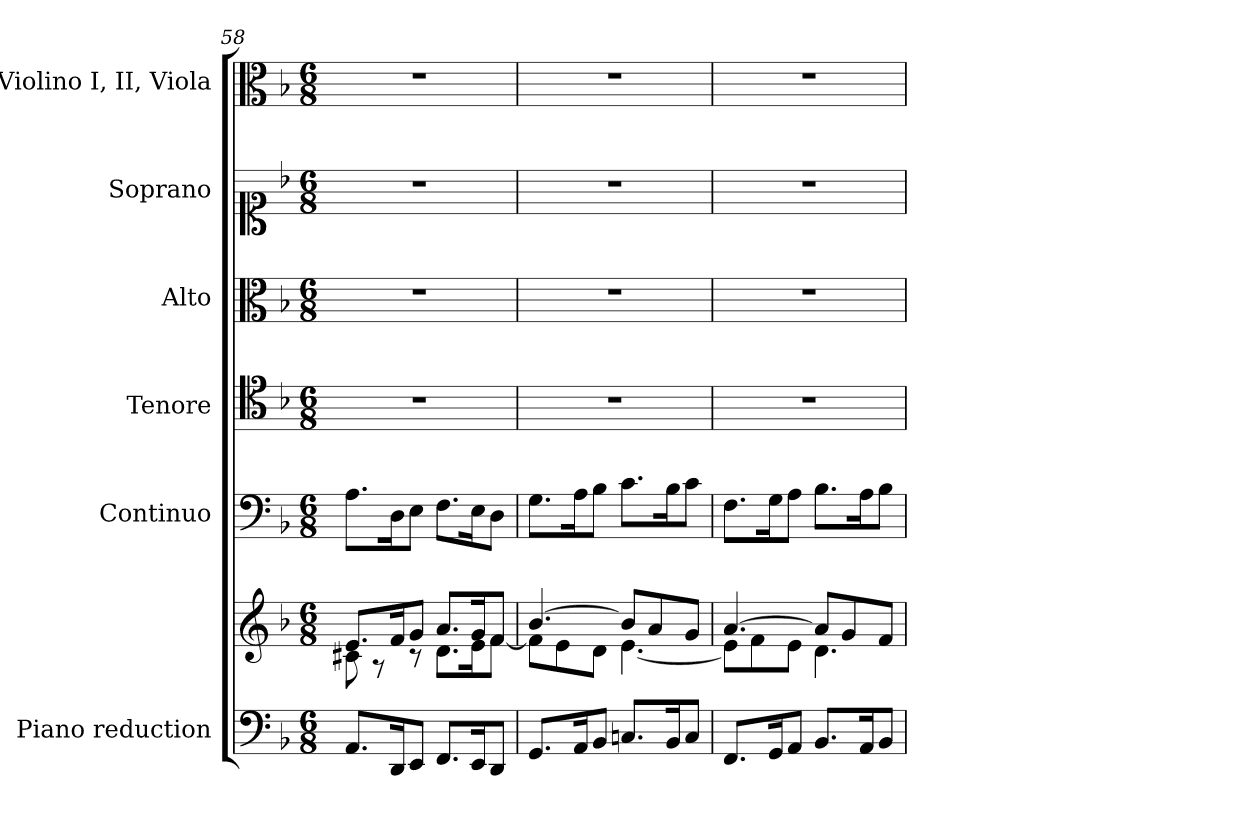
**kern	**kern	**kern	**kern	**kern	**kern	**kern
*part6	*part6	*part5	*part4	*part3	*part2	*part1
*staff7	*staff6	*staff5	*staff4	*staff3	*staff2	*staff1
*I"Piano reduction	*	*I"Continuo	*I"Tenore	*I"Alto	*I"Soprano	*I"Violino I, II, Viola
*I'Pno	*	*	*	*	*	*I'Vln
*clefF4	*clefG2	*clefF4	*clefC4	*clefC3	*clefC1	*clefC3
*k[b-]	*k[b-]	*k[b-]	*k[b-]	*k[b-]	*k[b-]	*k[b-]
*M6/8	*M6/8	*M6/8	*M6/8	*M6/8	*M6/8	*M6/8
=58	=58	=58	=58	=58	=58	=58
*	*^	*	*	*	*	*
8.AA/L	8.e/L	8c#X\	8.A\L	2.r	2.r	2.r	2.r
.	.	8r	.	.	.	.	.
16DD/K	16f/K	.	16D\K	.	.	.	.
8EE/J	8g/J	8r	8E\J	.	.	.	.
8.FF/L	8.a/L	8.d\L	8.F\L	.	.	.	.
16EE/K	16g/K	16e\K	16E\K	.	.	.	.
8DD/J	8f/J	[8f\J	8D\J	.	.	.	.
=59	=59	=59	=59	=59	=59	=59	=59
8.GG/L	[4.b-/	8f\L]	8.G\L	2.r	2.r	2.r	2.r
.	.	8e\	.	.	.	.	.
16AA/K	.	.	16A\K	.	.	.	.
8BB-/J	.	8d\J	8B-\J	.	.	.	.
8.Cn/L	8b-/L]	[4.e\	8.c\L	.	.	.	.
.	8a/	.	.	.	.	.	.
16BB-/K	.	.	16B-\K	.	.	.	.
8C/J	8g/J	.	8c\J	.	.	.	.
=60	=60	=60	=60	=60	=60	=60	=60
8.FF/L	[4.a/	8e\L]	8.F\L	2.r	2.r	2.r	2.r
.	.	8f\	.	.	.	.	.
16GG/K	.	.	16G\K	.	.	.	.
8AA/J	.	8e\J	8A\J	.	.	.	.
8.BB-/L	8a/L]	4.d\	8.B-\L	.	.	.	.
.	8g/	.	.	.	.	.	.
16AA/K	.	.	16A\K	.	.	.	.
8BB-/J	8f/J	.	8B-\J	.	.	.	.
*	*v	*v	*	*	*	*	*
=	=	=	=	=	=	=
*-	*-	*-	*-	*-	*-	*-
